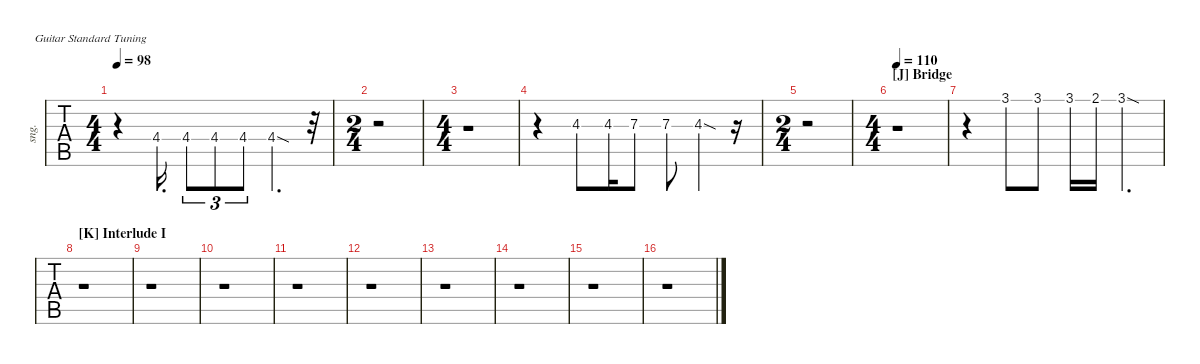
\defaultSystemsLayout 4
\hideDynamics
\bracketExtendMode nobrackets
\track ("Vocals" "sng.") {instrument voiceoohs}
\staff {tabs}
\tuning (E4 B3 G3 D3 A2 E2)
\ts (4 4)
\tempo 98
\clef g2
\ks eminor
r.4{dy mf} 4.4{acc #}.16{d} 4.4{acc #}.8{tu (3 2)} 4.4{acc #}.8{tu (3 2)} 4.4{acc #}.8{tu (3 2)} 4.4{sod acc #}.4{d} r.32 |
\ts (2 4)
\beaming (8 2 2)
r.2 |
\ts (4 4)
\beaming (8 2 2 2 2)
r.1 |
r.4 4.3{acc forcenatural}.8 4.3{acc forcenatural}.16 7.3{acc forcenatural}.8 7.3{acc forcenatural}.8 4.3{sod acc forcenatural}.4 r.16 |
\ts (2 4)
\beaming (8 2 2)
r.2 |
\ts (4 4)
\beaming (8 2 2 2 2)
\section ("J" "Bridge")
\tempo 110
r.1 |
r.4 3.1{acc forcenatural}.8 3.1{acc forcenatural}.8 3.1{acc forcenatural}.16 2.1{acc #}.16 3.1{sod acc forcenatural}.4{d} |
\section ("K" "Interlude I")
r.1 |
r.1 |
r.1 |
r.1 |
r.1 |
r.1 |
r.1 |
r.1 |
r.1
